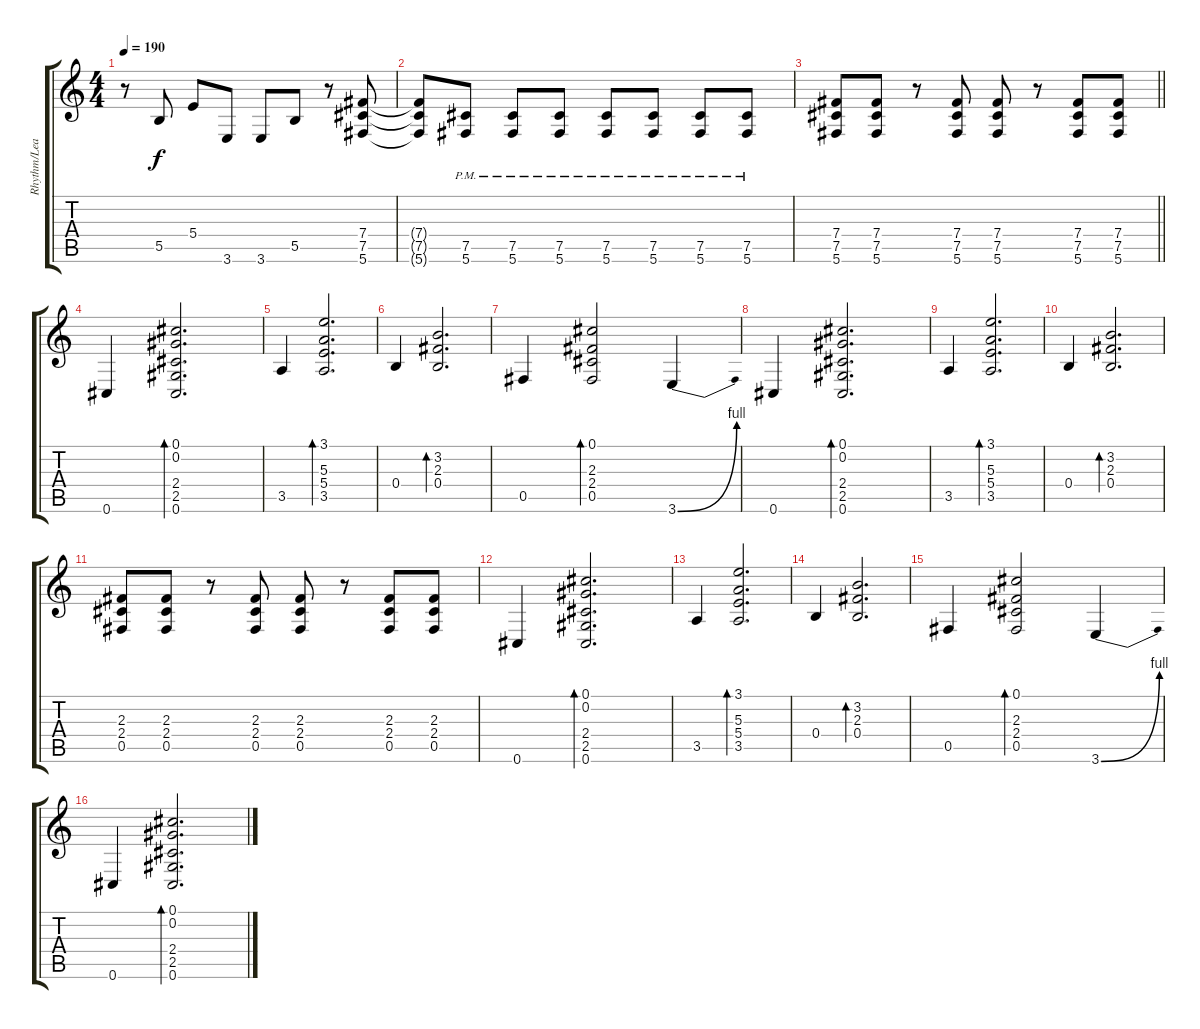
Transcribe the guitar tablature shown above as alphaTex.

\track ("Rhythm/Lead Guitar" "Rhythm/Lea") {instrument distortionguitar}
\staff {score tabs}
\tuning (Db4 Ab3 E3 B2 Gb2 Db2) {hide}
\ts (4 4)
\tempo 190
\clef g2
\ks c
r.8{dy f} 5.5.8 5.4.8 3.6.8 3.6.8 5.5.8 r.8 (7.4 7.5 5.6).8 |
(7.4{t} 7.5{t} 5.6{t}).8 (7.5{pm} 5.6{pm}).8 (7.5{pm} 5.6{pm}).8 (7.5{pm} 5.6{pm}).8 (7.5{pm} 5.6{pm}).8 (7.5{pm} 5.6{pm}).8 (7.5{pm} 5.6{pm}).8 (7.5{pm} 5.6{pm}).8 |
\barLineRight lightlight
(7.4 7.5 5.6).8 (7.4 7.5 5.6).8 r.8 (7.4 7.5 5.6).8 (7.4 7.5 5.6).8 r.8 (7.4 7.5 5.6).8 (7.4 7.5 5.6).8 |
0.6.4 (0.1 0.2 2.4 2.5 0.6).2{d bd 480} |
3.5.4 (3.1 5.3 5.4 3.5).2{d bd 480} |
0.4.4 (3.2 2.3 0.4).2{d bd 480} |
0.5.4 (0.1 2.3 2.4 0.5).2{bd 480} 3.6{be (bend 0 0 60 4)}.4 |
0.6.4 (0.1 0.2 2.4 2.5 0.6).2{d bd 480} |
3.5.4 (3.1 5.3 5.4 3.5).2{d bd 480} |
0.4.4 (3.2 2.3 0.4).2{d bd 480} |
(2.3 2.4 0.5).8 (2.3 2.4 0.5).8 r.8 (2.3 2.4 0.5).8 (2.3 2.4 0.5).8 r.8 (2.3 2.4 0.5).8 (2.3 2.4 0.5).8 |
0.6.4 (0.1 0.2 2.4 2.5 0.6).2{d bd 480} |
3.5.4 (3.1 5.3 5.4 3.5).2{d bd 480} |
0.4.4 (3.2 2.3 0.4).2{d bd 480} |
0.5.4 (0.1 2.3 2.4 0.5).2{bd 480} 3.6{be (bend 0 0 60 4)}.4 |
0.6.4 (0.1 0.2 2.4 2.5 0.6).2{d bd 480}
